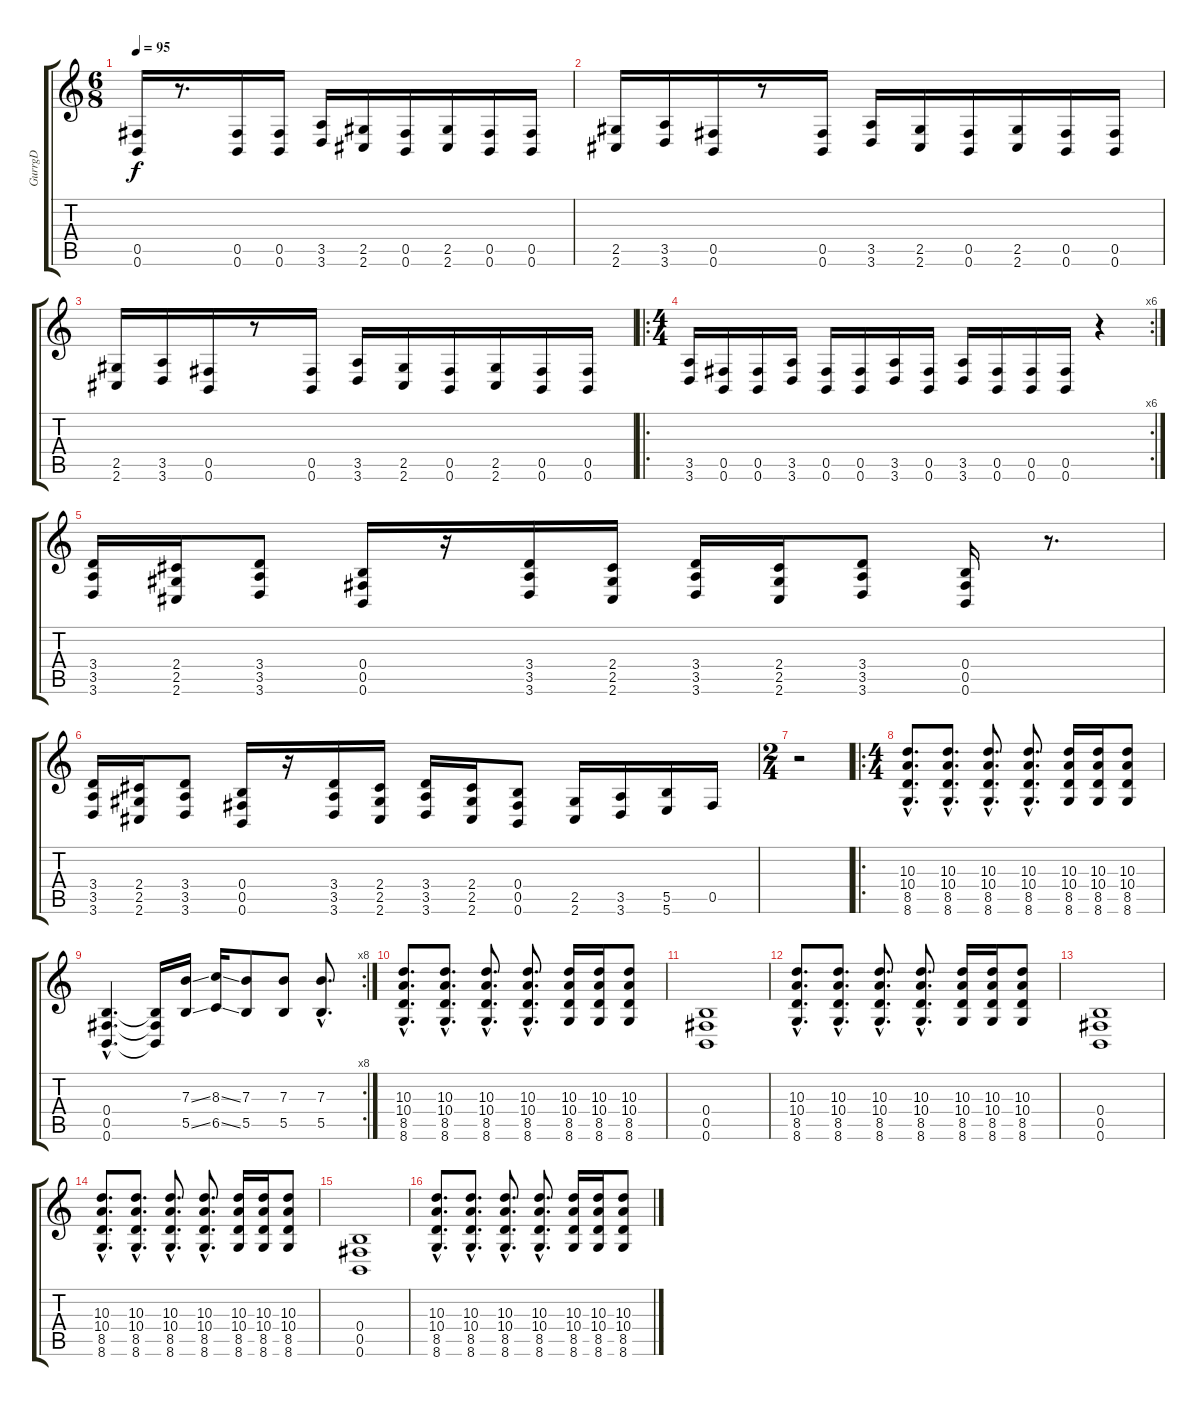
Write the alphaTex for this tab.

\track ("GurrgD" "GurrgD") {instrument overdrivenguitar}
\staff {score tabs}
\tuning (Db4 Ab3 E3 B2 Gb2 B1) {hide}
\ts (6 8)
\tempo 95
\clef g2
\ks c
(0.5 0.6).16{dy f} r.8{d} (0.5 0.6).16 (0.5 0.6).16 (3.5 3.6).16 (2.5 2.6).16 (0.5 0.6).16 (2.5 2.6).16 (0.5 0.6).16 (0.5 0.6).16 |
(2.5 2.6).16 (3.5 3.6).16 (0.5 0.6).16 r.8 (0.5 0.6).16 (3.5 3.6).16 (2.5 2.6).16 (0.5 0.6).16 (2.5 2.6).16 (0.5 0.6).16 (0.5 0.6).16 |
(2.5 2.6).16 (3.5 3.6).16 (0.5 0.6).16 r.8 (0.5 0.6).16 (3.5 3.6).16 (2.5 2.6).16 (0.5 0.6).16 (2.5 2.6).16 (0.5 0.6).16 (0.5 0.6).16 |
\ro
\rc 6
\ts (4 4)
(3.5 3.6).16 (0.5 0.6).16 (0.5 0.6).16 (3.5 3.6).16 (0.5 0.6).16 (0.5 0.6).16 (3.5 3.6).16 (0.5 0.6).16 (3.5 3.6).16 (0.5 0.6).16 (0.5 0.6).16 (0.5 0.6).16 r.4 |
(3.4 3.5 3.6).16 (2.4 2.5 2.6).16 (3.4 3.5 3.6).8 (0.4 0.5 0.6).16 r.16 (3.4 3.5 3.6).16 (2.4 2.5 2.6).16 (3.4 3.5 3.6).16 (2.4 2.5 2.6).16 (3.4 3.5 3.6).8 (0.4 0.5 0.6).16 r.8{d} |
(3.4 3.5 3.6).16 (2.4 2.5 2.6).16 (3.4 3.5 3.6).8 (0.4 0.5 0.6).16 r.16 (3.4 3.5 3.6).16 (2.4 2.5 2.6).16 (3.4 3.5 3.6).16 (2.4 2.5 2.6).16 (0.4 0.5 0.6).8 (2.5 2.6).16 (3.5 3.6).16 (5.5 5.6).16 0.5.16 |
\ts (2 4)
r.2 |
\ro
\ts (4 4)
(10.3{hac} 10.4{hac} 8.5{hac} 8.6{hac}).8{d} (10.3{hac} 10.4{hac} 8.5{hac} 8.6{hac}).8{d} (10.3{hac} 10.4{hac} 8.5{hac} 8.6{hac}).8{d} (10.3{hac} 10.4{hac} 8.5{hac} 8.6{hac}).8{d} (10.3 10.4 8.5 8.6).16 (10.3 10.4 8.5 8.6).16 (10.3 10.4 8.5 8.6).8 |
\rc 8
(0.4{hac} 0.5{hac} 0.6{hac}).4{d} (0.4{t} 0.5{t} 0.6{t}).16 (7.3{ss} 5.5{ss}).16 (8.3{ss} 6.5{ss}).16 (7.3 5.5).8 (7.3 5.5).8 (7.3{hac} 5.5{hac}).8{d} |
(10.3{hac} 10.4{hac} 8.5{hac} 8.6{hac}).8{d} (10.3{hac} 10.4{hac} 8.5{hac} 8.6{hac}).8{d} (10.3{hac} 10.4{hac} 8.5{hac} 8.6{hac}).8{d} (10.3{hac} 10.4{hac} 8.5{hac} 8.6{hac}).8{d} (10.3 10.4 8.5 8.6).16 (10.3 10.4 8.5 8.6).16 (10.3 10.4 8.5 8.6).8 |
(0.4 0.5 0.6).1 |
(10.3{hac} 10.4{hac} 8.5{hac} 8.6{hac}).8{d} (10.3{hac} 10.4{hac} 8.5{hac} 8.6{hac}).8{d} (10.3{hac} 10.4{hac} 8.5{hac} 8.6{hac}).8{d} (10.3{hac} 10.4{hac} 8.5{hac} 8.6{hac}).8{d} (10.3 10.4 8.5 8.6).16 (10.3 10.4 8.5 8.6).16 (10.3 10.4 8.5 8.6).8 |
(0.4 0.5 0.6).1 |
(10.3{hac} 10.4{hac} 8.5{hac} 8.6{hac}).8{d} (10.3{hac} 10.4{hac} 8.5{hac} 8.6{hac}).8{d} (10.3{hac} 10.4{hac} 8.5{hac} 8.6{hac}).8{d} (10.3{hac} 10.4{hac} 8.5{hac} 8.6{hac}).8{d} (10.3 10.4 8.5 8.6).16 (10.3 10.4 8.5 8.6).16 (10.3 10.4 8.5 8.6).8 |
(0.4 0.5 0.6).1 |
(10.3{hac} 10.4{hac} 8.5{hac} 8.6{hac}).8{d} (10.3{hac} 10.4{hac} 8.5{hac} 8.6{hac}).8{d} (10.3{hac} 10.4{hac} 8.5{hac} 8.6{hac}).8{d} (10.3{hac} 10.4{hac} 8.5{hac} 8.6{hac}).8{d} (10.3 10.4 8.5 8.6).16 (10.3 10.4 8.5 8.6).16 (10.3 10.4 8.5 8.6).8
